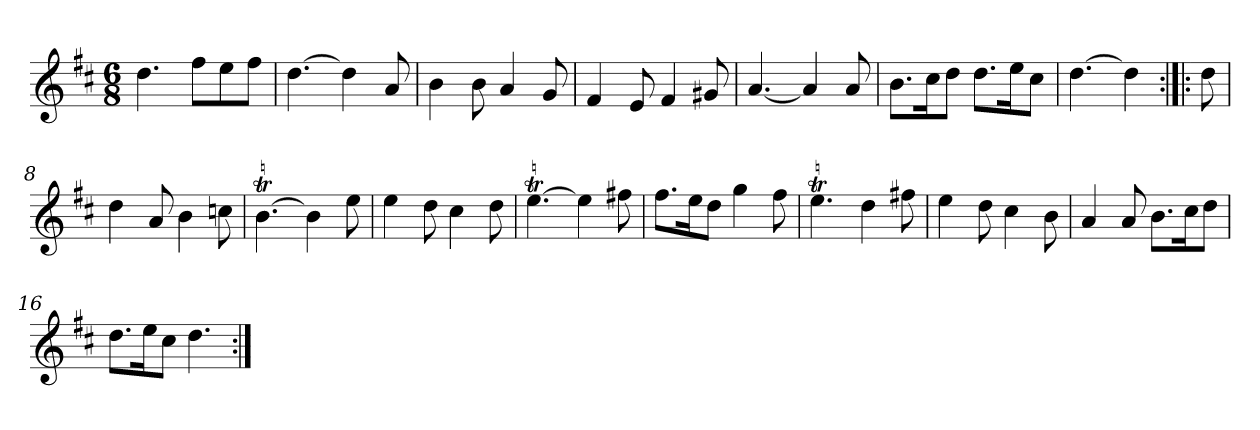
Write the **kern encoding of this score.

**kern
*part1
*staff1
*clefG2
*k[f#c#]
*D:
*M6/8
*MM120
=1
4.dd
8ff#\L
8ee\
8ff#\J
=2
[4.dd
4dd]
8a
=3
4b
8b
4a
8g
=4
4f#
8e
4f#
8g#X
=5
[4.a
4a]
8a
=6
8.b\L
16cc#\K
8dd\J
8.dd\L
16ee\K
8cc#\J
=7
[4.dd
4dd]
=:|!|:
8dd
=8
4dd
8a
4b
8ccn
=9
[4.bt
4b]
8ee
=10
4ee
8dd
4cc#
8dd
=11
[4.eet
4ee]
8ff#X
=12
8.ff#\L
16ee\K
8dd\J
4gg
8ff#
=13
4.eet
4dd
8ff#X
=14
4ee
8dd
4cc#
8b
=15
4a
8a
8.b\L
16cc#\K
8dd\J
=16
8.dd\L
16ee\K
8cc#\J
4.dd
=:|!
*-
